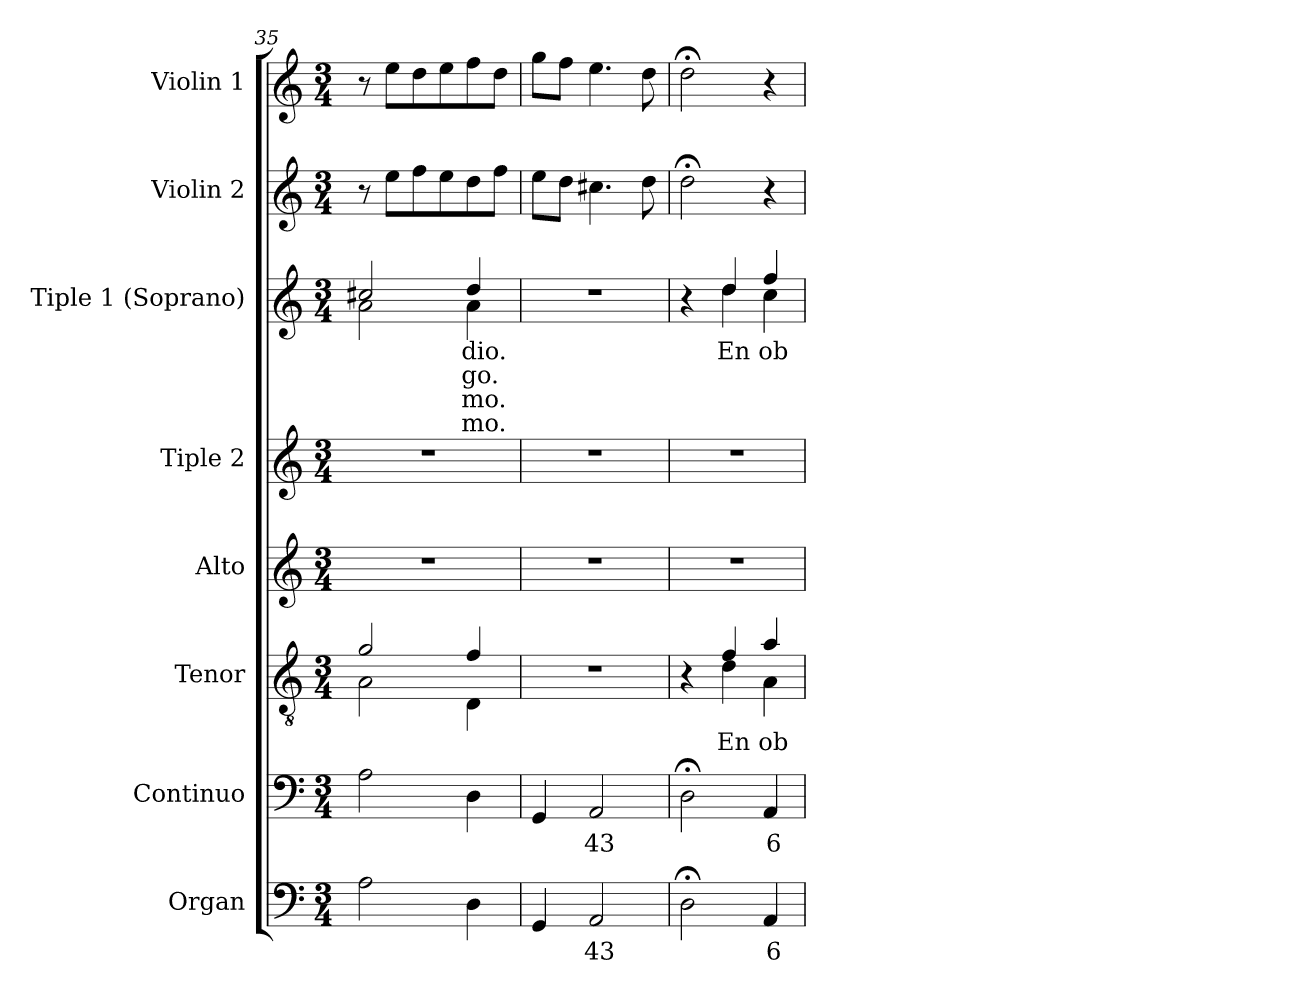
**kern	**text	**kern	**text	**kern	**text	**kern	**kern	**kern	**text	**text	**text	**text	**kern	**kern
*part8	*part8	*part7	*part7	*part6	*part6	*part5	*part4	*part3	*part3	*part3	*part3	*part3	*part2	*part1
*staff8	*staff8	*staff7	*staff7	*staff6	*staff6	*staff5	*staff4	*staff3	*staff3	*staff3	*staff3	*staff3	*staff2	*staff1
*I"Organ	*	*I"Continuo	*	*I"Tenor	*	*I"Alto	*I"Tiple 2	*I"Tiple 1 (Soprano)	*	*	*	*	*I"Violin 2	*I"Violin 1
*I'Org.	*	*I'Cont.	*	*I'T.	*	*I'A.	*	*I'S	*	*	*	*	*I'Vln. 2	*I'Vln. 1
!!LO:LB:g=z
*clefF4	*	*clefF4	*	*clefGv2	*	*clefG2	*clefG2	*clefG2	*	*	*	*	*clefG2	*clefG2
*	*	*	*	*ITrd7c12	*	*	*	*	*	*	*	*	*	*
*k[]	*	*k[]	*	*k[]	*	*k[]	*k[]	*k[]	*	*	*	*	*k[]	*k[]
*C:	*	*C:	*	*C:	*	*C:	*C:	*C:	*	*	*	*	*C:	*C:
*M3/4	*	*M3/4	*	*M3/4	*	*M3/4	*M3/4	*M3/4	*	*	*	*	*M3/4	*M3/4
=35	=35	=35	=35	=35	=35	=35	=35	=35	=35	=35	=35	=35	=35	=35
*	*	*	*	*^	*	*	*	*	*	*	*	*	*	*
!	!	!	!	!	!	!	!LO:N:vis=1	!LO:N:vis=1	!	!	!	!	!	!	!
*	*	*	*	*	*	*	*	*	*^	*	*	*	*	*	*
2Ai\	.	2Ai\	.	2Gi/	2AAi\	.	2.r	2.r	2cc#Xi/	2ai\	.	.	.	.	8r	8r
.	.	.	.	.	.	.	.	.	.	.	.	.	.	.	8eei\L	8eei\L
.	.	.	.	.	.	.	.	.	.	.	.	.	.	.	8ffi\	8ddi\
.	.	.	.	.	.	.	.	.	.	.	.	.	.	.	8eei\	8eei\
!	!	!	!	!	!	!	!	!	!	!	!LO:LY:b:color=#000000	!LO:LY:b:color=#000000	!LO:LY:b:color=#000000	!LO:LY:b:color=#000000	!	!
4Di\	.	4Di\	.	4Fi/	4DDi\	.	.	.	4ddi/	4ai\	-dio.	-go.	-mo.	-mo.	8ddi\	8ffi\
.	.	.	.	.	.	.	.	.	.	.	.	.	.	.	8ffi\J	8ddi\J
*	*	*	*	*v	*v	*	*	*	*v	*v	*	*	*	*	*	*
=36	=36	=36	=36	=36	=36	=36	=36	=36	=36	=36	=36	=36	=36	=36
!	!	!	!	!LO:N:vis=1	!	!LO:N:vis=1	!LO:N:vis=1	!LO:N:vis=1	!	!	!	!	!	!
4GGi/	.	4GGi/	.	2.r	.	2.r	2.r	2.r	.	.	.	.	8eei\L	8ggi\L
.	.	.	.	.	.	.	.	.	.	.	.	.	8ddi\J	8ffi\J
!	!LO:LY:b:color=#000000	!	!	!	!	!	!	!	!	!	!	!	!	!
!	!	!	!LO:LY:b:color=#000000	!	!	!	!	!	!	!	!	!	!	!
2AAi/	43	2AAi/	43	.	.	.	.	.	.	.	.	.	4.cc#Xi\	4.eei\
.	.	.	.	.	.	.	.	.	.	.	.	.	8ddi\	8ddi\
=37	=37	=37	=37	=37	=37	=37	=37	=37	=37	=37	=37	=37	=37	=37
*	*	*	*	*^	*	*	*	*	*	*	*	*	*	*
!	!	!	!	!	!	!	!LO:N:vis=1	!LO:N:vis=1	!	!	!	!	!	!	!
*	*	*	*	*	*	*	*	*	*^	*	*	*	*	*	*
2D;i\	.	2D;i\	.	4r	4ryy	.	2.r	2.r	4r	4ryy	.	.	.	.	2dd;i\	2dd;i\
!	!	!	!	!	!	!LO:LY:b:color=#000000	!	!	!	!	!	!	!	!	!	!
!	!	!	!	!	!	!	!	!	!	!	!LO:LY:b:color=#000000	!	!	!	!	!
.	.	.	.	4Fi/	4Di\	En	.	.	4ddi/	4ddi\	En	.	.	.	.	.
!	!LO:LY:b:color=#000000	!	!	!	!	!	!	!	!	!	!	!	!	!	!	!
!	!	!	!LO:LY:b:color=#000000	!	!	!	!	!	!	!	!	!	!	!	!	!
!	!	!	!	!	!	!LO:LY:b:color=#000000	!	!	!	!	!	!	!	!	!	!
!	!	!	!	!	!	!	!	!	!	!	!LO:LY:b:color=#000000	!	!	!	!	!
4AAi/	6	4AAi/	6	4Ai/	4AAi\	ob-	.	.	4ffi/	4cci\	ob-	.	.	.	4r	4r
*	*	*	*	*v	*v	*	*	*	*v	*v	*	*	*	*	*	*
=	=	=	=	=	=	=	=	=	=	=	=	=	=	=
*-	*-	*-	*-	*-	*-	*-	*-	*-	*-	*-	*-	*-	*-	*-
